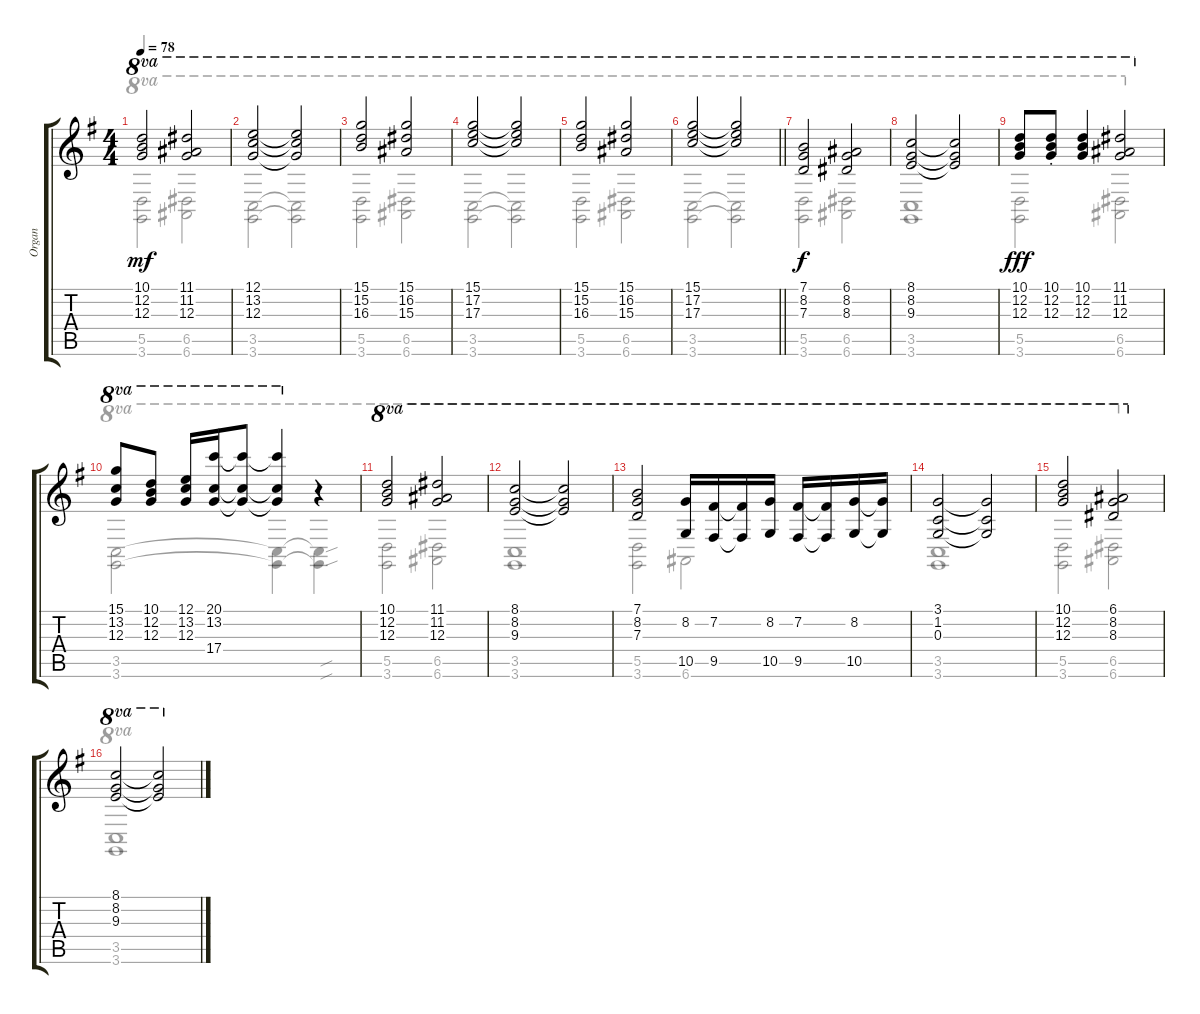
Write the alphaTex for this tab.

\track ("Organ" "Organ") {instrument rockorgan}
\staff {score tabs}
\tuning (E5 B4 G4 D4 A3 E3) {hide}
\voice
\ts (4 4)
\tempo 78
\clef g2
\ks g
(10.1 12.2 12.3).2{ot 8va dy mf} (11.1 11.2 12.3).2{ot 8va} |
(12.1 13.2 12.3).2{ot 8va} (12.1{t} 13.2{t} 12.3{t}).2{ot 8va} |
(15.1 15.2 16.3).2{ot 8va} (15.1 16.2 15.3).2{ot 8va} |
(15.1 17.2 17.3).2{ot 8va} (15.1{t} 17.2{t} 17.3{t}).2{ot 8va} |
(15.1 15.2 16.3).2{ot 8va} (15.1 16.2 15.3).2{ot 8va} |
\barLineRight lightlight
(15.1 17.2 17.3).2{ot 8va} (15.1{t} 17.2{t} 17.3{t}).2{ot 8va} |
(7.1 8.2 7.3).2{ot 8va dy f} (6.1 8.2 8.3).2{ot 8va} |
(8.1 8.2 9.3).2{ot 8va} (8.1{t} 8.2{t} 9.3{t}).2{ot 8va} |
(10.1 12.2 12.3).8{ot 8va dy fff} (10.1{st} 12.2{st} 12.3{st}).8{ot 8va} (10.1 12.2 12.3).4{ot 8va} (11.1 11.2 12.3).2{ot 8va} |
(15.1 13.2 12.3).8{ot 8va} (10.1 12.2 12.3).8{ot 8va} (12.1 13.2 12.3).16{ot 8va} (20.1 13.2 17.4).16{ot 8va} (20.1{t} 13.2{t} 17.4{t}).8{ot 8va} (20.1{t} 13.2{t} 17.4{t}).4{ot 8va} r.4 |
(10.1 12.2 12.3).2{ot 8va} (11.1 11.2 12.3).2{ot 8va} |
(8.1 8.2 9.3).2{ot 8va} (8.1{t} 8.2{t} 9.3{t}).2{ot 8va} |
(7.1 8.2 7.3).2{ot 8va} (8.2 10.5).16{ot 8va} (7.2 9.5).16{ot 8va} (7.2{t} 9.5{t}).16{ot 8va} (8.2 10.5).16{ot 8va} (7.2 9.5).16{ot 8va} (7.2{t} 9.5{t}).16{ot 8va} (8.2 10.5).16{ot 8va} (8.2{t} 10.5{t}).16{ot 8va} |
(3.1 1.2 0.3).2{ot 8va} (3.1{t} 1.2{t} 0.3{t}).2{ot 8va} |
(10.1 12.2 12.3).2{ot 8va} (6.1 8.2 8.3).2{ot 8va} |
(8.1 8.2 9.3).2{ot 8va} (8.1{t} 8.2{t} 9.3{t}).2{ot 8va}
\voice
\clef g2
\ottava regular
\simile none
\ks g
(5.5 3.6).2{ot 8va dy mf} (6.5 6.6).2{ot 8va} |
(3.5 3.6).2{ot 8va} (3.5{t} 3.6{t}).2{ot 8va} |
(5.5 3.6).2{ot 8va} (6.5 6.6).2{ot 8va} |
(3.5 3.6).2{ot 8va} (3.5{t} 3.6{t}).2{ot 8va} |
(5.5 3.6).2{ot 8va} (6.5 6.6).2{ot 8va} |
\barLineRight lightlight
(3.5 3.6).2{ot 8va} (3.5{t} 3.6{t}).2{ot 8va} |
(5.5 3.6).2{ot 8va dy f} (6.5 6.6).2{ot 8va} |
(3.5 3.6).1{ot 8va} |
(5.5 3.6).2{ot 8va dy fff} (6.5 6.6).2{ot 8va} |
(3.5 3.6).2{ot 8va} (3.5{t} 3.6{t}).4{ot 8va} (3.5{sou t} 3.6{sou t}).4{ot 8va} |
(5.5 3.6).2{ot 8va} (6.5 6.6).2{ot 8va} |
(3.5 3.6).1{ot 8va} |
(5.5 3.6).2{ot 8va} 6.6.2{ot 8va} |
(3.5 3.6).1{ot 8va} |
(5.5 3.6).2{ot 8va} (6.5 6.6).2{ot 8va} |
(3.5 3.6).1{ot 8va}
